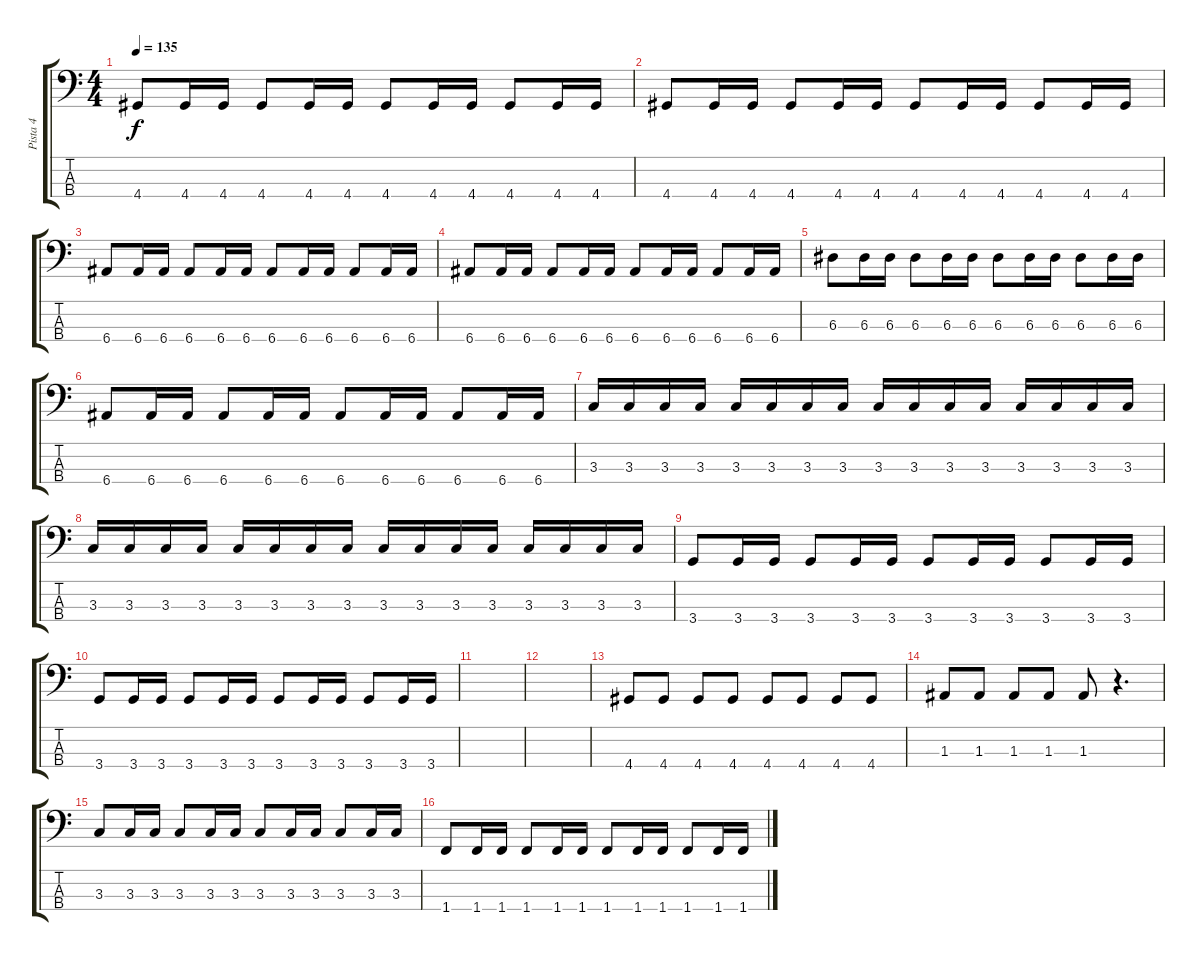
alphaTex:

\track ("Pista 4" "Pista 4") {instrument electricbassfinger}
\staff {score tabs}
\tuning (G2 D2 A1 E1) {hide}
\ts (4 4)
\tempo 135
\clef f4
\ks c
4.4.8{dy f} 4.4.16 4.4.16 4.4.8 4.4.16 4.4.16 4.4.8 4.4.16 4.4.16 4.4.8 4.4.16 4.4.16 |
4.4.8 4.4.16 4.4.16 4.4.8 4.4.16 4.4.16 4.4.8 4.4.16 4.4.16 4.4.8 4.4.16 4.4.16 |
6.4.8 6.4.16 6.4.16 6.4.8 6.4.16 6.4.16 6.4.8 6.4.16 6.4.16 6.4.8 6.4.16 6.4.16 |
6.4.8 6.4.16 6.4.16 6.4.8 6.4.16 6.4.16 6.4.8 6.4.16 6.4.16 6.4.8 6.4.16 6.4.16 |
6.3.8 6.3.16 6.3.16 6.3.8 6.3.16 6.3.16 6.3.8 6.3.16 6.3.16 6.3.8 6.3.16 6.3.16 |
6.4.8 6.4.16 6.4.16 6.4.8 6.4.16 6.4.16 6.4.8 6.4.16 6.4.16 6.4.8 6.4.16 6.4.16 |
3.3.16 3.3.16 3.3.16 3.3.16 3.3.16 3.3.16 3.3.16 3.3.16 3.3.16 3.3.16 3.3.16 3.3.16 3.3.16 3.3.16 3.3.16 3.3.16 |
3.3.16 3.3.16 3.3.16 3.3.16 3.3.16 3.3.16 3.3.16 3.3.16 3.3.16 3.3.16 3.3.16 3.3.16 3.3.16 3.3.16 3.3.16 3.3.16 |
3.4.8 3.4.16 3.4.16 3.4.8 3.4.16 3.4.16 3.4.8 3.4.16 3.4.16 3.4.8 3.4.16 3.4.16 |
3.4.8 3.4.16 3.4.16 3.4.8 3.4.16 3.4.16 3.4.8 3.4.16 3.4.16 3.4.8 3.4.16 3.4.16 |
|
|
4.4.8 4.4.8 4.4.8 4.4.8 4.4.8 4.4.8 4.4.8 4.4.8 |
1.3.8 1.3.8 1.3.8 1.3.8 1.3.8 r.4{d} |
3.3.8 3.3.16 3.3.16 3.3.8 3.3.16 3.3.16 3.3.8 3.3.16 3.3.16 3.3.8 3.3.16 3.3.16 |
1.4.8 1.4.16 1.4.16 1.4.8 1.4.16 1.4.16 1.4.8 1.4.16 1.4.16 1.4.8 1.4.16 1.4.16
